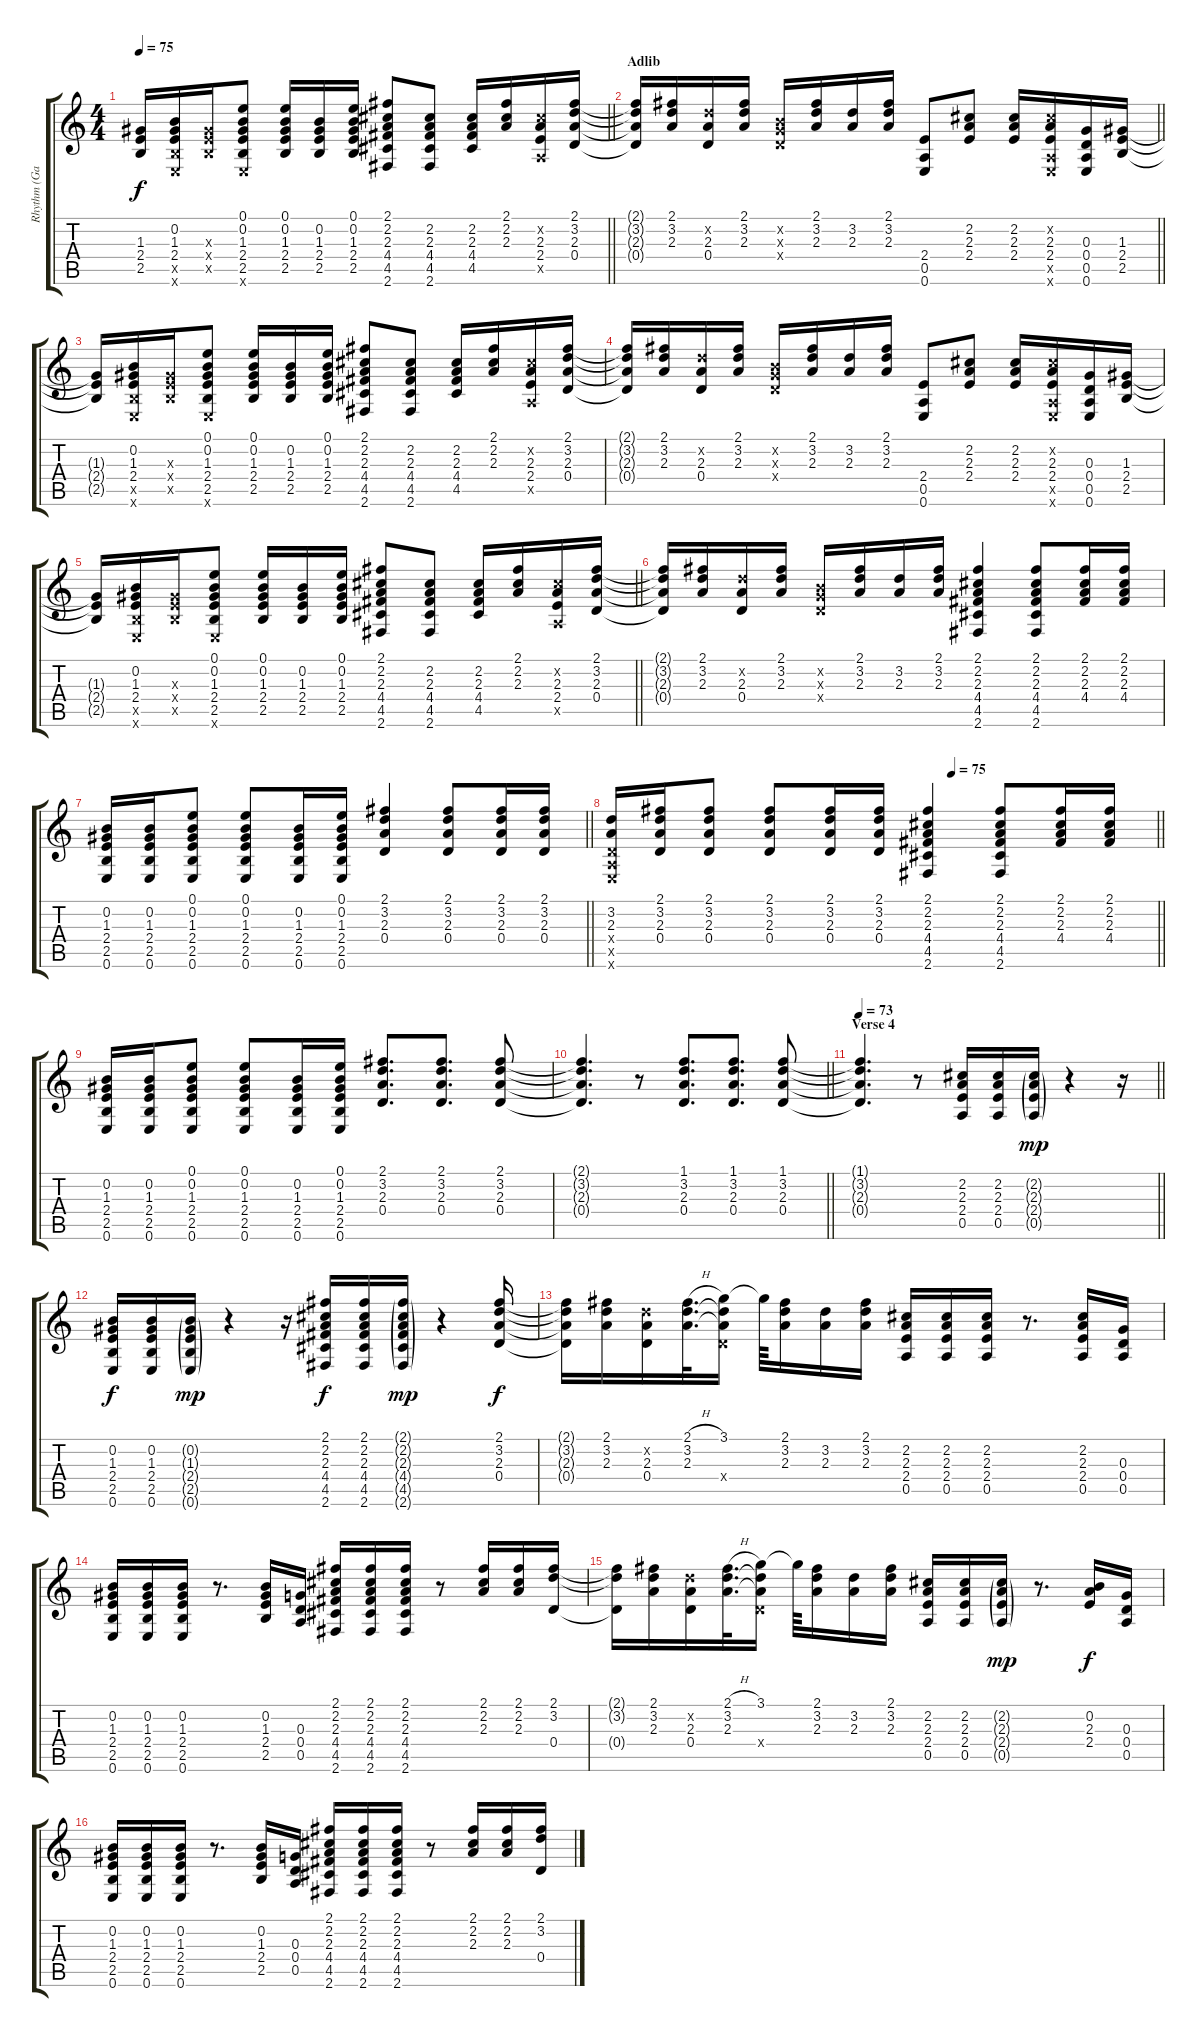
\track ("Rhythm (Gab)" "Rhythm (Ga") {instrument acousticguitarsteel}
\staff {score tabs}
\tuning (E4 B3 G3 D3 A2 E2) {hide}
\ts (4 4)
\tempo 75
\clef g2
\barLineRight lightlight
\ks c
(1.3{t} 2.4{t} 2.5{t}).16{dy f} (0.2 1.3 2.4 2.5{x} 0.6{x}).16 (1.3{x} 2.4{x} 2.5{x}).16 (0.1 0.2 1.3 2.4 2.5 0.6{x}).8 (0.1 0.2 1.3 2.4 2.5).16 (0.2 1.3 2.4 2.5).16 (0.1 0.2 1.3 2.4 2.5).16 (2.1 2.2 2.3 4.4 4.5 2.6).8 (2.2 2.3 4.4 4.5 2.6).8 (2.2 2.3 4.4 4.5).16 (2.1 2.2 2.3).16 (2.2{x} 2.3 2.4 0.5{x}).16 (2.1 3.2 2.3 0.4).16 |
\section ("" "Adlib")
\barLineRight lightlight
(2.1{t} 3.2{t} 2.3{t} 0.4{t}).16 (2.1 3.2 2.3).16 (3.2{x} 2.3 0.4).16 (2.1 3.2 2.3).16 (0.2{x} 0.3{x} 0.4{x}).16 (2.1 3.2 2.3).16 (3.2 2.3).16 (2.1 3.2 2.3).16 (2.4 0.5 0.6).8 (2.2 2.3 2.4).8 (2.2 2.3 2.4).16 (2.2{x} 2.3 2.4 0.5{x} 0.6{x}).16 (0.3 0.4 0.5 0.6).16 (1.3 2.4 2.5).16 |
(1.3{t} 2.4{t} 2.5{t}).16 (0.2 1.3 2.4 2.5{x} 0.6{x}).16 (1.3{x} 2.4{x} 2.5{x}).16 (0.1 0.2 1.3 2.4 2.5 0.6{x}).8 (0.1 0.2 1.3 2.4 2.5).16 (0.2 1.3 2.4 2.5).16 (0.1 0.2 1.3 2.4 2.5).16 (2.1 2.2 2.3 4.4 4.5 2.6).8 (2.2 2.3 4.4 4.5 2.6).8 (2.2 2.3 4.4 4.5).16 (2.1 2.2 2.3).16 (2.2{x} 2.3 2.4 0.5{x}).16 (2.1 3.2 2.3 0.4).16 |
(2.1{t} 3.2{t} 2.3{t} 0.4{t}).16 (2.1 3.2 2.3).16 (3.2{x} 2.3 0.4).16 (2.1 3.2 2.3).16 (0.2{x} 0.3{x} 0.4{x}).16 (2.1 3.2 2.3).16 (3.2 2.3).16 (2.1 3.2 2.3).16 (2.4 0.5 0.6).8 (2.2 2.3 2.4).8 (2.2 2.3 2.4).16 (2.2{x} 2.3 2.4 0.5{x} 0.6{x}).16 (0.3 0.4 0.5 0.6).16 (1.3 2.4 2.5).16 |
\barLineRight lightlight
(1.3{t} 2.4{t} 2.5{t}).16 (0.2 1.3 2.4 2.5{x} 0.6{x}).16 (1.3{x} 2.4{x} 2.5{x}).16 (0.1 0.2 1.3 2.4 2.5 0.6{x}).8 (0.1 0.2 1.3 2.4 2.5).16 (0.2 1.3 2.4 2.5).16 (0.1 0.2 1.3 2.4 2.5).16 (2.1 2.2 2.3 4.4 4.5 2.6).8 (2.2 2.3 4.4 4.5 2.6).8 (2.2 2.3 4.4 4.5).16 (2.1 2.2 2.3).16 (2.2{x} 2.3 2.4 0.5{x}).16 (2.1 3.2 2.3 0.4).16 |
(2.1{t} 3.2{t} 2.3{t} 0.4{t}).16 (2.1 3.2 2.3).16 (3.2{x} 2.3 0.4).16 (2.1 3.2 2.3).16 (0.2{x} 0.3{x} 0.4{x}).16 (2.1 3.2 2.3).16 (3.2 2.3).16 (2.1 3.2 2.3).16 (2.1 2.2 2.3 4.4 4.5 2.6).4 (2.1 2.2 2.3 4.4 4.5 2.6).8 (2.1 2.2 2.3 4.4).16 (2.1 2.2 2.3 4.4).16 |
\barLineRight lightlight
(0.2 1.3 2.4 2.5 0.6).16 (0.2 1.3 2.4 2.5 0.6).16 (0.1 0.2 1.3 2.4 2.5 0.6).8 (0.1 0.2 1.3 2.4 2.5 0.6).8 (0.2 1.3 2.4 2.5 0.6).16 (0.1 0.2 1.3 2.4 2.5 0.6).16 (2.1 3.2 2.3 0.4).4 (2.1 3.2 2.3 0.4).8 (2.1 3.2 2.3 0.4).16 (2.1 3.2 2.3 0.4).16 |
\tempo (75 0.625)
\barLineRight lightlight
(3.2 2.3 0.4{x} 0.5{x} 0.6{x}).16 (2.1 3.2 2.3 0.4).16 (2.1 3.2 2.3 0.4).8 (2.1 3.2 2.3 0.4).8 (2.1 3.2 2.3 0.4).16 (2.1 3.2 2.3 0.4).16 (2.1 2.2 2.3 4.4 4.5 2.6).4 (2.1 2.2 2.3 4.4 4.5 2.6).8 (2.1 2.2 2.3 4.4).16 (2.1 2.2 2.3 4.4).16 |
(0.2 1.3 2.4 2.5 0.6).16 (0.2 1.3 2.4 2.5 0.6).16 (0.1 0.2 1.3 2.4 2.5 0.6).8 (0.1 0.2 1.3 2.4 2.5 0.6).8 (0.2 1.3 2.4 2.5 0.6).16 (0.1 0.2 1.3 2.4 2.5 0.6).16 (2.1 3.2 2.3 0.4).8{d} (2.1 3.2 2.3 0.4).8{d} (2.1 3.2 2.3 0.4).8 |
\barLineRight lightlight
(2.1{t} 3.2{t} 2.3{t} 0.4{t}).4{d} r.8 (1.1 3.2 2.3 0.4).8{d} (1.1 3.2 2.3 0.4).8{d} (1.1 3.2 2.3 0.4).8 |
\section ("" "Verse 4")
\tempo 73
\barLineRight lightlight
(1.1{t} 3.2{t} 2.3{t} 0.4{t}).4{d} r.8 (2.2 2.3 2.4 0.5).16 (2.2 2.3 2.4 0.5).16 (2.2{g} 2.3{g} 2.4{g} 0.5{g}).16{dy mp} r.4 r.16 |
(0.2 1.3 2.4 2.5 0.6).16{dy f} (0.2 1.3 2.4 2.5 0.6).16 (0.2{g} 1.3{g} 2.4{g} 2.5{g} 0.6{g}).16{dy mp} r.4 r.16 (2.1 2.2 2.3 4.4 4.5 2.6).16{dy f} (2.1 2.2 2.3 4.4 4.5 2.6).16 (2.1{g} 2.2{g} 2.3{g} 4.4{g} 4.5{g} 2.6{g}).16{dy mp} r.4 (2.1 3.2 2.3 0.4).16{dy f} |
(2.1{t} 3.2{t} 2.3{t} 0.4{t}).16 (2.1 3.2 2.3).16 (3.2{x} 2.3 0.4).16 (2.1{h} 3.2 2.3).32{d} (3.1 3.2{t} 2.3{t} 0.4{x}).16 3.1{t}.64 (2.1 3.2 2.3).16 (3.2 2.3).16 (2.1 3.2 2.3).16 (2.2 2.3 2.4 0.5).16 (2.2 2.3 2.4 0.5).16 (2.2 2.3 2.4 0.5).16 r.8{d} (2.2 2.3 2.4 0.5).16 (0.3 0.4 0.5).16 |
(0.2 1.3 2.4 2.5 0.6).16 (0.2 1.3 2.4 2.5 0.6).16 (0.2 1.3 2.4 2.5 0.6).16 r.8{d} (0.2 1.3 2.4 2.5).16 (0.3 0.4 0.5).16 (2.1 2.2 2.3 4.4 4.5 2.6).16 (2.1 2.2 2.3 4.4 4.5 2.6).16 (2.1 2.2 2.3 4.4 4.5 2.6).16 r.8 (2.1 2.2 2.3).16 (2.1 2.2 2.3).16 (2.1 3.2 0.4).16 |
(2.1{t} 3.2{t} 0.4{t}).16 (2.1 3.2 2.3).16 (3.2{x} 2.3 0.4).16 (2.1{h} 3.2 2.3).32{d} (3.1 3.2{t} 2.3{t} 0.4{x}).16 3.1{t}.64 (2.1 3.2 2.3).16 (3.2 2.3).16 (2.1 3.2 2.3).16 (2.2 2.3 2.4 0.5).16 (2.2 2.3 2.4 0.5).16 (2.2{g} 2.3{g} 2.4{g} 0.5{g}).16{dy mp} r.8{d} (0.2 2.3 2.4).16{dy f} (0.3 0.4 0.5).16 |
(0.2 1.3 2.4 2.5 0.6).16 (0.2 1.3 2.4 2.5 0.6).16 (0.2 1.3 2.4 2.5 0.6).16 r.8{d} (0.2 1.3 2.4 2.5).16 (0.3 0.4 0.5).16 (2.1 2.2 2.3 4.4 4.5 2.6).16 (2.1 2.2 2.3 4.4 4.5 2.6).16 (2.1 2.2 2.3 4.4 4.5 2.6).16 r.8 (2.1 2.2 2.3).16 (2.1 2.2 2.3).16 (2.1 3.2 0.4).16
